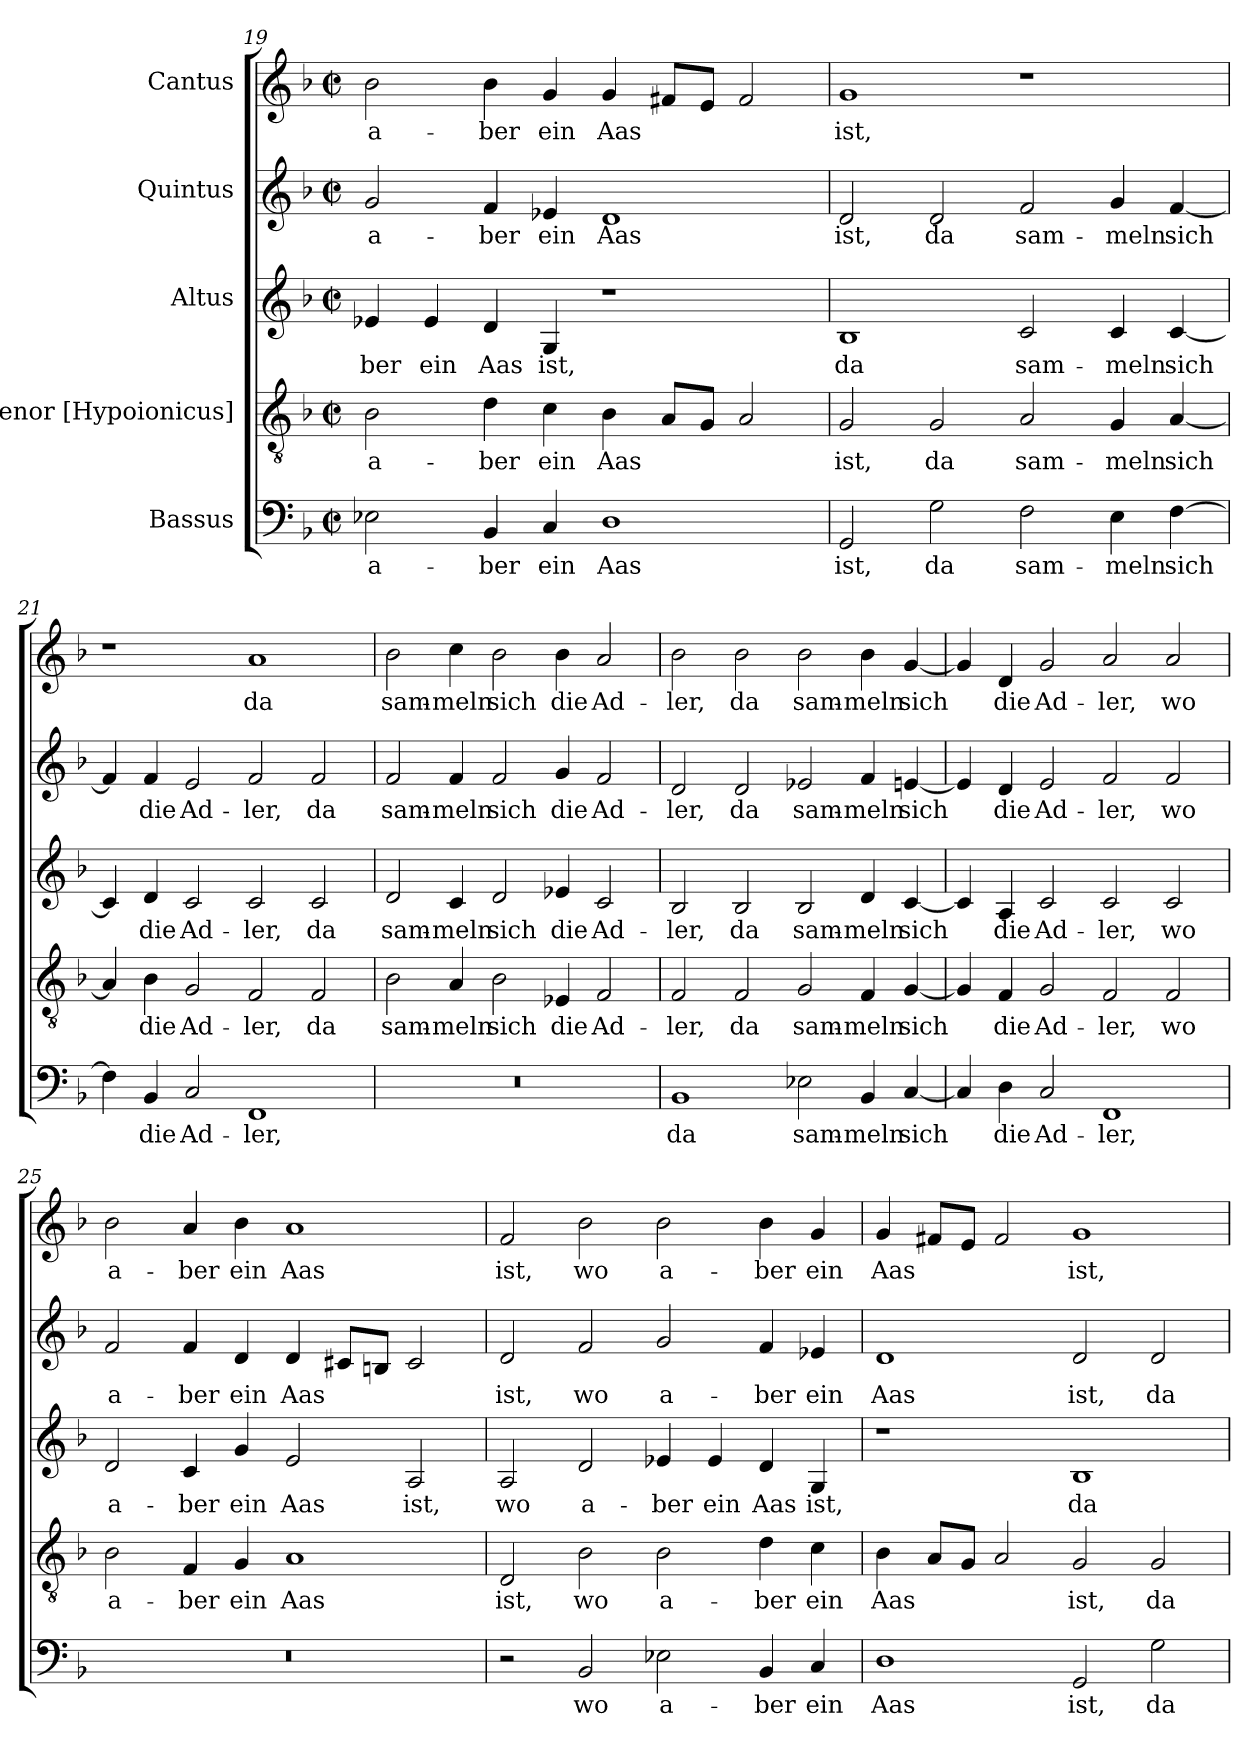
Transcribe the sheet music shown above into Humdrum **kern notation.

**kern	**text	**kern	**text	**kern	**text	**kern	**text	**kern	**text
*part5	*part5	*part4	*part4	*part3	*part3	*part2	*part2	*part1	*part1
*staff5	*staff5	*staff4	*staff4	*staff3	*staff3	*staff2	*staff2	*staff1	*staff1
*I"Bassus	*	*I"Tenor [Hypoionicus]	*	*I"Altus	*	*I"Quintus	*	*I"Cantus	*
*clefF4	*	*clefGv2	*	*clefG2	*	*clefG2	*	*clefG2	*
*k[b-]	*	*k[b-]	*	*k[b-]	*	*k[b-]	*	*k[b-]	*
*M4/2	*	*M4/2	*	*M4/2	*	*M4/2	*	*M4/2	*
*met(c|)	*	*met(c|)	*	*met(c|)	*	*met(c|)	*	*met(c|)	*
=19	=19	=19	=19	=19	=19	=19	=19	=19	=19
!	!LO:LY:b	!	!LO:LY:b	!	!LO:LY:b	!	!LO:LY:b	!	!LO:LY:b
2E-X\	a-	2B-\	a-	4e-X/	-ber	2g/	a-	2b-\	a-
!	!	!	!	!	!LO:LY:b	!	!	!	!
.	.	.	.	4e-/	ein	.	.	.	.
!	!LO:LY:b	!	!LO:LY:b	!	!LO:LY:b	!	!LO:LY:b	!	!LO:LY:b
4BB-/	-ber	4d\	-ber	4d/	Aas	4f/	-ber	4b-\	-ber
!	!LO:LY:b	!	!LO:LY:b	!	!LO:LY:b	!	!LO:LY:b	!	!LO:LY:b
4C/	ein	4c\	ein	4G/	ist,	4e-X/	ein	4g/	ein
!	!LO:LY:b	!	!LO:LY:b	!	!	!	!LO:LY:b	!	!LO:LY:b
1D	Aas	4B-\	Aas	1r	.	1d	Aas	4g/	Aas
.	.	8A/L	.	.	.	.	.	8f#X/L	.
.	.	8G/J	.	.	.	.	.	8e/J	.
.	.	2A/	.	.	.	.	.	2f#/	.
=20	=20	=20	=20	=20	=20	=20	=20	=20	=20
!	!LO:LY:b	!	!LO:LY:b	!	!LO:LY:b	!	!LO:LY:b	!	!LO:LY:b
2GG/	ist,	2G/	ist,	1B-	da	2d/	ist,	1g	ist,
!	!LO:LY:b	!	!LO:LY:b	!	!	!	!LO:LY:b	!	!
2G\	da	2G/	da	.	.	2d/	da	.	.
!	!LO:LY:b	!	!LO:LY:b	!	!LO:LY:b	!	!LO:LY:b	!	!
2F\	sam-	2A/	sam-	2c/	sam-	2f/	sam-	1r	.
!	!LO:LY:b	!	!LO:LY:b	!	!LO:LY:b	!	!LO:LY:b	!	!
4E\	-meln	4G/	-meln	4c/	-meln	4g/	-meln	.	.
!	!LO:LY:b	!	!LO:LY:b	!	!LO:LY:b	!	!LO:LY:b	!	!
[4F\	sich	[4A/	sich	[4c/	sich	[4f/	sich	.	.
!!LO:PB:g=z
=21	=21	=21	=21	=21	=21	=21	=21	=21	=21
4F\]	.	4A/]	.	4c/]	.	4f/]	.	1r	.
!	!LO:LY:b	!	!LO:LY:b	!	!LO:LY:b	!	!LO:LY:b	!	!
4BB-/	die	4B-\	die	4d/	die	4f/	die	.	.
!	!LO:LY:b	!	!LO:LY:b	!	!LO:LY:b	!	!LO:LY:b	!	!
2C/	Ad-	2G/	Ad-	2c/	Ad-	2e/	Ad-	.	.
!	!LO:LY:b	!	!LO:LY:b	!	!LO:LY:b	!	!LO:LY:b	!	!LO:LY:b
1FF	-ler,	2F/	-ler,	2c/	-ler,	2f/	-ler,	1a	da
!	!	!	!LO:LY:b	!	!LO:LY:b	!	!LO:LY:b	!	!
.	.	2F/	da	2c/	da	2f/	da	.	.
=22	=22	=22	=22	=22	=22	=22	=22	=22	=22
!	!	!	!LO:LY:b	!	!LO:LY:b	!	!LO:LY:b	!	!LO:LY:b
0r	.	2B-\	sam-	2d/	sam-	2f/	sam-	2b-\	sam-
!	!	!	!LO:LY:b	!	!LO:LY:b	!	!LO:LY:b	!	!LO:LY:b
.	.	4A/	-meln	4c/	-meln	4f/	-meln	4cc\	-meln
!	!	!	!LO:LY:b	!	!LO:LY:b	!	!LO:LY:b	!	!LO:LY:b
.	.	2B-\	sich	2d/	sich	2f/	sich	2b-\	sich
!	!	!	!LO:LY:b	!	!LO:LY:b	!	!LO:LY:b	!	!LO:LY:b
.	.	4E-X/	die	4e-X/	die	4g/	die	4b-\	die
!	!	!	!LO:LY:b	!	!LO:LY:b	!	!LO:LY:b	!	!LO:LY:b
.	.	2F/	Ad-	2c/	Ad-	2f/	Ad-	2a/	Ad-
=23	=23	=23	=23	=23	=23	=23	=23	=23	=23
!	!LO:LY:b	!	!LO:LY:b	!	!LO:LY:b	!	!LO:LY:b	!	!LO:LY:b
1BB-	da	2F/	ler,	2B-/	ler,	2d/	ler,	2b-\	ler,
!	!	!	!LO:LY:b	!	!LO:LY:b	!	!LO:LY:b	!	!LO:LY:b
.	.	2F/	da	2B-/	da	2d/	da	2b-\	da
!	!LO:LY:b	!	!LO:LY:b	!	!LO:LY:b	!	!LO:LY:b	!	!LO:LY:b
2E-X\	sam-	2G/	sam-	2B-/	sam-	2e-X/	sam-	2b-\	sam-
!	!LO:LY:b	!	!LO:LY:b	!	!LO:LY:b	!	!LO:LY:b	!	!LO:LY:b
4BB-/	-meln	4F/	-meln	4d/	-meln	4f/	-meln	4b-\	-meln
!	!LO:LY:b	!	!LO:LY:b	!	!LO:LY:b	!	!LO:LY:b	!	!LO:LY:b
[4C/	sich	[4G/	sich	[4c/	sich	[4en/	sich	[4g/	sich
!!LO:LB:g=z
=24	=24	=24	=24	=24	=24	=24	=24	=24	=24
4C/]	.	4G/]	.	4c/]	.	4e/]	.	4g/]	.
!	!LO:LY:b	!	!LO:LY:b	!	!LO:LY:b	!	!LO:LY:b	!	!LO:LY:b
4D\	die	4F/	die	4A/	die	4d/	die	4d/	die
!	!LO:LY:b	!	!LO:LY:b	!	!LO:LY:b	!	!LO:LY:b	!	!LO:LY:b
2C/	Ad-	2G/	Ad-	2c/	Ad-	2e/	Ad-	2g/	Ad-
!	!LO:LY:b	!	!LO:LY:b	!	!LO:LY:b	!	!LO:LY:b	!	!LO:LY:b
1FF	-ler,	2F/	-ler,	2c/	-ler,	2f/	-ler,	2a/	-ler,
!	!	!	!LO:LY:b	!	!LO:LY:b	!	!LO:LY:b	!	!LO:LY:b
.	.	2F/	wo	2c/	wo	2f/	wo	2a/	wo
=25	=25	=25	=25	=25	=25	=25	=25	=25	=25
!	!	!	!LO:LY:b	!	!LO:LY:b	!	!LO:LY:b	!	!LO:LY:b
0r	.	2B-\	a-	2d/	a-	2f/	a-	2b-\	a-
!	!	!	!LO:LY:b	!	!LO:LY:b	!	!LO:LY:b	!	!LO:LY:b
.	.	4F/	-ber	4c/	-ber	4f/	-ber	4a/	-ber
!	!	!	!LO:LY:b	!	!LO:LY:b	!	!LO:LY:b	!	!LO:LY:b
.	.	4G/	ein	4g/	ein	4d/	ein	4b-\	ein
!	!	!	!LO:LY:b	!	!LO:LY:b	!	!LO:LY:b	!	!LO:LY:b
.	.	1A	Aas	2e/	Aas	4d/	Aas	1a	Aas
.	.	.	.	.	.	8c#X/L	.	.	.
.	.	.	.	.	.	8Bn/J	.	.	.
!	!	!	!	!	!LO:LY:b	!	!	!	!
.	.	.	.	2A/	ist,	2c#/	.	.	.
=26	=26	=26	=26	=26	=26	=26	=26	=26	=26
!	!	!	!LO:LY:b	!	!LO:LY:b	!	!LO:LY:b	!	!LO:LY:b
2r	.	2D/	ist,	2A/	wo	2d/	ist,	2f/	ist,
!	!LO:LY:b	!	!LO:LY:b	!	!LO:LY:b	!	!LO:LY:b	!	!LO:LY:b
2BB-/	wo	2B-\	wo	2d/	a-	2f/	wo	2b-\	wo
!	!LO:LY:b	!	!LO:LY:b	!	!LO:LY:b	!	!LO:LY:b	!	!LO:LY:b
2E-X\	a-	2B-\	a-	4e-X/	-ber	2g/	a-	2b-\	a-
!	!	!	!	!	!LO:LY:b	!	!	!	!
.	.	.	.	4e-/	ein	.	.	.	.
!	!LO:LY:b	!	!LO:LY:b	!	!LO:LY:b	!	!LO:LY:b	!	!LO:LY:b
4BB-/	-ber	4d\	-ber	4d/	Aas	4f/	-ber	4b-\	-ber
!	!LO:LY:b	!	!LO:LY:b	!	!LO:LY:b	!	!LO:LY:b	!	!LO:LY:b
4C/	ein	4c\	ein	4G/	ist,	4e-X/	ein	4g/	ein
!!LO:PB:g=z
=27	=27	=27	=27	=27	=27	=27	=27	=27	=27
!	!LO:LY:b	!	!LO:LY:b	!	!	!	!LO:LY:b	!	!LO:LY:b
1D	Aas	4B-\	Aas	1r	.	1d	Aas	4g/	Aas
.	.	8A/L	.	.	.	.	.	8f#X/L	.
.	.	8G/J	.	.	.	.	.	8e/J	.
.	.	2A/	.	.	.	.	.	2f#/	.
!	!LO:LY:b	!	!LO:LY:b	!	!LO:LY:b	!	!LO:LY:b	!	!LO:LY:b
2GG/	ist,	2G/	ist,	1B-	da	2d/	ist,	1g	ist,
!	!LO:LY:b	!	!LO:LY:b	!	!	!	!LO:LY:b	!	!
2G\	da	2G/	da	.	.	2d/	da	.	.
=	=	=	=	=	=	=	=	=	=
*-	*-	*-	*-	*-	*-	*-	*-	*-	*-
